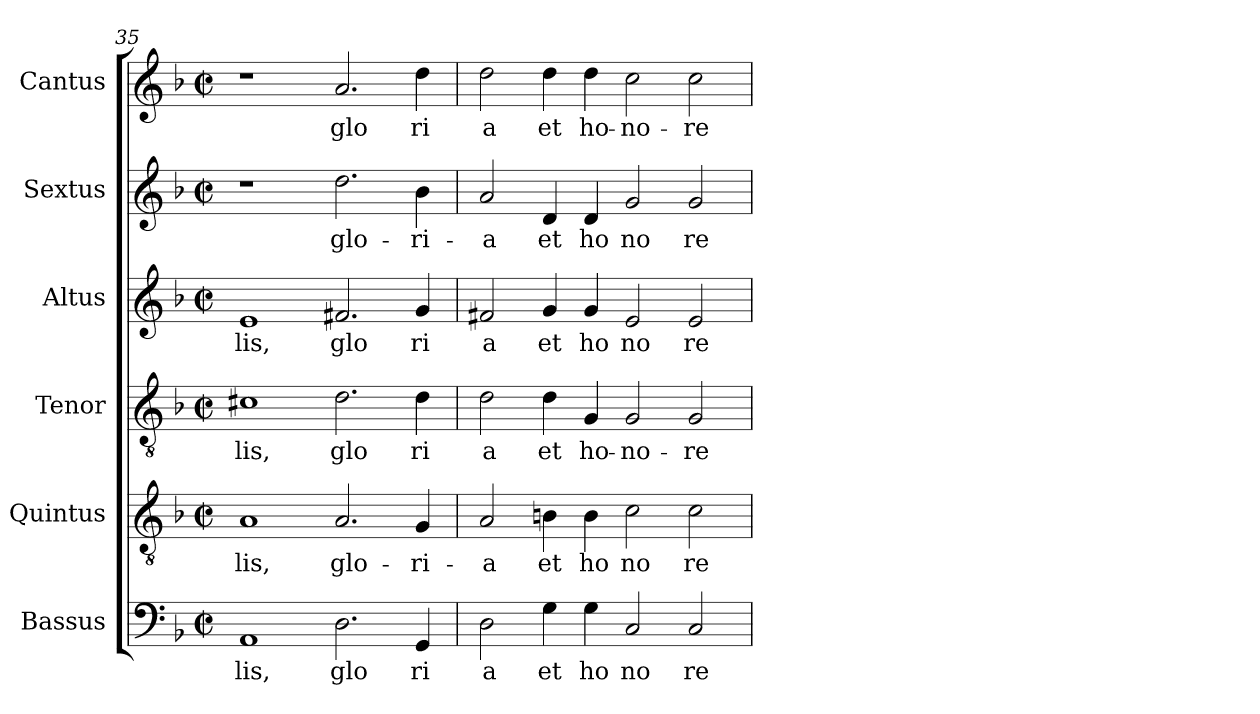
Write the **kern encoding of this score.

**kern	**text	**kern	**text	**kern	**text	**kern	**text	**kern	**text	**kern	**text
*part6	*part6	*part5	*part5	*part4	*part4	*part3	*part3	*part2	*part2	*part1	*part1
*staff6	*staff6	*staff5	*staff5	*staff4	*staff4	*staff3	*staff3	*staff2	*staff2	*staff1	*staff1
*I"Bassus	*	*I"Quintus	*	*I"Tenor	*	*I"Altus	*	*I"Sextus	*	*I"Cantus	*
*clefF4	*	*clefGv2	*	*clefGv2	*	*clefG2	*	*clefG2	*	*clefG2	*
*k[b-]	*	*k[b-]	*	*k[b-]	*	*k[b-]	*	*k[b-]	*	*k[b-]	*
*F:	*	*F:	*	*F:	*	*F:	*	*F:	*	*F:	*
*M2/2	*	*M2/2	*	*M2/2	*	*M2/2	*	*M2/2	*	*M2/2	*
*met(c|)	*	*met(c|)	*	*met(c|)	*	*met(c|)	*	*met(c|)	*	*met(c|)	*
=35	=35	=35	=35	=35	=35	=35	=35	=35	=35	=35	=35
!	!LO:LY:b:cj	!	!LO:LY:b:cj	!	!LO:LY:b:cj	!	!LO:LY:b:cj	!	!	!	!
1AA	lis,	1A	-lis,	1c#X	lis,	1e	lis,	1r	.	1r	.
!	!LO:LY:b:cj	!	!LO:LY:b:cj	!	!LO:LY:b:cj	!	!LO:LY:b:cj	!	!LO:LY:b:cj	!	!LO:LY:b:cj
2.D\	glo	2.A/	glo-	2.d\	glo	2.f#X/	glo	2.dd\	glo-	2.a/	glo
!	!LO:LY:b:cj	!	!LO:LY:b:cj	!	!LO:LY:b:cj	!	!LO:LY:b:cj	!	!LO:LY:b:cj	!	!LO:LY:b:cj
4GG/	ri	4G/	-ri-	4d\	ri	4g/	ri	4b-\	-ri-	4dd\	ri
!!LO:LB:g=z
=36	=36	=36	=36	=36	=36	=36	=36	=36	=36	=36	=36
!	!LO:LY:b:cj	!	!LO:LY:b:cj	!	!LO:LY:b:cj	!	!LO:LY:b:cj	!	!LO:LY:b:cj	!	!LO:LY:b:cj
2D\	a	2A/	-a	2d\	a	2f#X/	a	2a/	-a	2dd\	a
!	!LO:LY:b:cj	!	!LO:LY:b:cj	!	!LO:LY:b:cj	!	!LO:LY:b:cj	!	!LO:LY:b:cj	!	!LO:LY:b:cj
4G\	et	4Bn\	et	4d\	et	4g/	et	4d/	et	4dd\	et
!	!LO:LY:b:cj	!	!LO:LY:b:cj	!	!LO:LY:b:cj	!	!LO:LY:b:cj	!	!LO:LY:b:cj	!	!LO:LY:b:cj
4G\	ho	4B\	ho	4G/	ho-	4g/	ho	4d/	ho	4dd\	ho-
!	!LO:LY:b:cj	!	!LO:LY:b:cj	!	!LO:LY:b:cj	!	!LO:LY:b:cj	!	!LO:LY:b:cj	!	!LO:LY:b:cj
2C/	no	2c\	no	2G/	-no-	2e/	no	2g/	no	2cc\	-no-
!	!LO:LY:b:cj	!	!LO:LY:b:cj	!	!LO:LY:b:cj	!	!LO:LY:b:cj	!	!LO:LY:b:cj	!	!LO:LY:b:cj
2C/	re	2c\	re	2G/	-re	2e/	re	2g/	re	2cc\	-re
=	=	=	=	=	=	=	=	=	=	=	=
*-	*-	*-	*-	*-	*-	*-	*-	*-	*-	*-	*-
